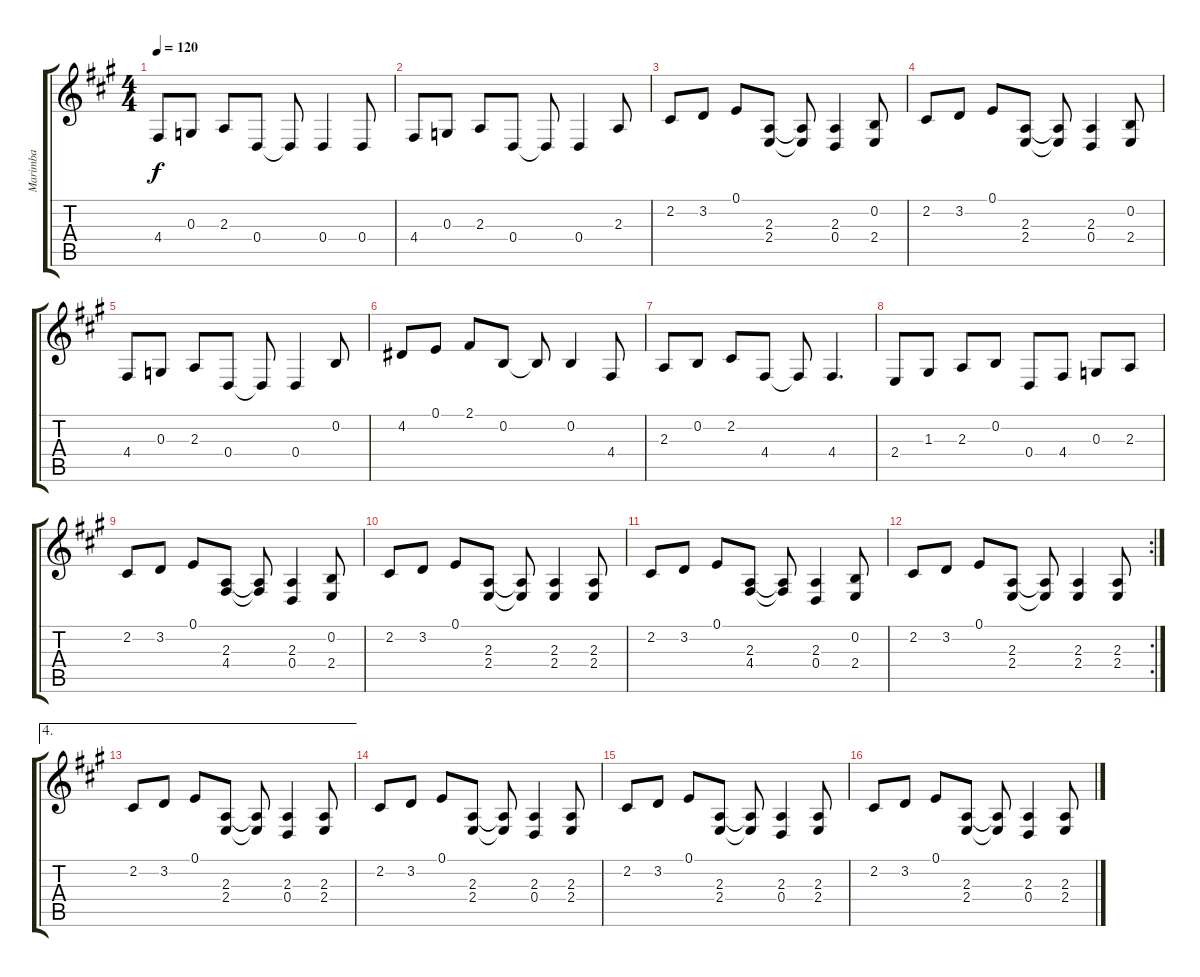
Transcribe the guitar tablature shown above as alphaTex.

\track ("Marimba" "Marimba") {instrument marimba}
\staff {score tabs}
\tuning (E4 B3 G3 D3 A2 E2) {hide}
\ts (4 4)
\tempo 120
\clef g2
\ks a
4.4.8{dy f} 0.3.8 2.3.8 0.4.8 0.4{t}.8 0.4.4 0.4.8 |
4.4.8 0.3.8 2.3.8 0.4.8 0.4{t}.8 0.4.4 2.3.8 |
2.2.8 3.2.8 0.1.8 (2.3 2.4).8 (2.3{t} 2.4{t}).8 (2.3 0.4).4 (0.2 2.4).8 |
2.2.8 3.2.8 0.1.8 (2.3 2.4).8 (2.3{t} 2.4{t}).8 (2.3 0.4).4 (0.2 2.4).8 |
4.4.8 0.3.8 2.3.8 0.4.8 0.4{t}.8 0.4.4 0.2.8 |
4.2.8 0.1.8 2.1.8 0.2.8 0.2{t}.8 0.2.4 4.4.8 |
2.3.8 0.2.8 2.2.8 4.4.8 4.4{t}.8 4.4.4{d} |
2.4.8 1.3.8 2.3.8 0.2.8 0.4.8 4.4.8 0.3.8 2.3.8 |
2.2.8 3.2.8 0.1.8 (2.3 4.4).8 (2.3{t} 4.4{t}).8 (2.3 0.4).4 (0.2 2.4).8 |
2.2.8 3.2.8 0.1.8 (2.3 2.4).8 (2.3{t} 2.4{t}).8 (2.3 2.4).4 (2.3 2.4).8 |
2.2.8 3.2.8 0.1.8 (2.3 4.4).8 (2.3{t} 4.4{t}).8 (2.3 0.4).4 (0.2 2.4).8 |
\rc 2
2.2.8 3.2.8 0.1.8 (2.3 2.4).8 (2.3{t} 2.4{t}).8 (2.3 2.4).4 (2.3 2.4).8 |
\ae 4
2.2.8 3.2.8 0.1.8 (2.3 2.4).8 (2.3{t} 2.4{t}).8 (2.3 0.4).4 (2.3 2.4).8 |
2.2.8 3.2.8 0.1.8 (2.3 2.4).8 (2.3{t} 2.4{t}).8 (2.3 0.4).4 (2.3 2.4).8 |
2.2.8 3.2.8 0.1.8 (2.3 2.4).8 (2.3{t} 2.4{t}).8 (2.3 0.4).4 (2.3 2.4).8 |
2.2.8 3.2.8 0.1.8 (2.3 2.4).8 (2.3{t} 2.4{t}).8 (2.3 0.4).4 (2.3 2.4).8
